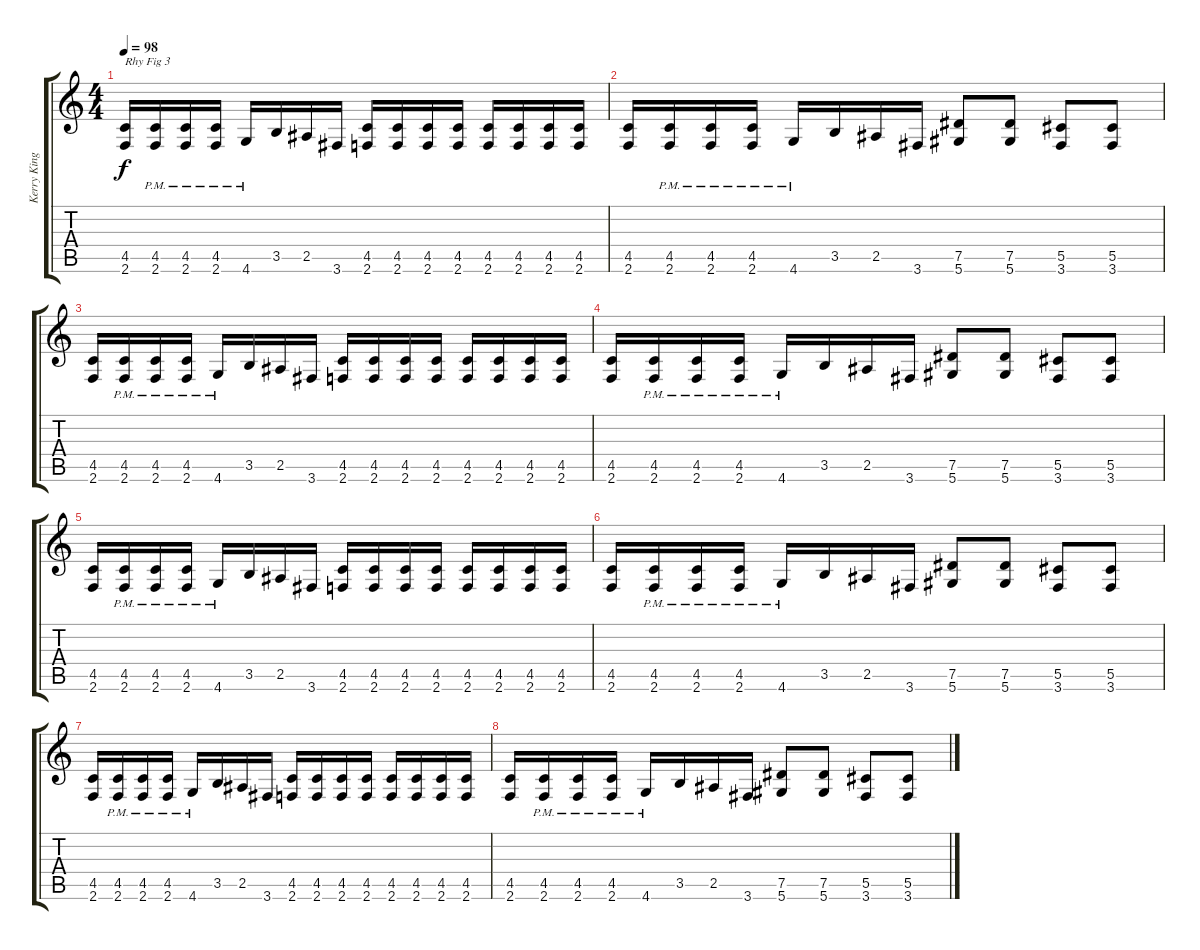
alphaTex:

\track ("Kerry King (Rhythm Guitar)" "Kerry King") {instrument distortionguitar}
\staff {score tabs}
\tuning (Eb4 Bb3 Gb3 Db3 Ab2 Eb2) {hide}
\ts (4 4)
\tempo 98
\clef g2
\ks c
(4.5 2.6).16{txt "Rhy Fig 3" dy f} (4.5{pm} 2.6{pm}).16 (4.5{pm} 2.6{pm}).16 (4.5{pm} 2.6{pm}).16 4.6{pm}.16 3.5.16 2.5.16 3.6.16 (4.5 2.6).16 (4.5 2.6).16 (4.5 2.6).16 (4.5 2.6).16 (4.5 2.6).16 (4.5 2.6).16 (4.5 2.6).16 (4.5 2.6).16 |
(4.5 2.6).16 (4.5{pm} 2.6{pm}).16 (4.5{pm} 2.6{pm}).16 (4.5{pm} 2.6{pm}).16 4.6{pm}.16 3.5.16 2.5.16 3.6.16 (7.5 5.6).8 (7.5 5.6).8 (5.5 3.6).8 (5.5 3.6).8 |
(4.5 2.6).16 (4.5{pm} 2.6{pm}).16 (4.5{pm} 2.6{pm}).16 (4.5{pm} 2.6{pm}).16 4.6{pm}.16 3.5.16 2.5.16 3.6.16 (4.5 2.6).16 (4.5 2.6).16 (4.5 2.6).16 (4.5 2.6).16 (4.5 2.6).16 (4.5 2.6).16 (4.5 2.6).16 (4.5 2.6).16 |
(4.5 2.6).16 (4.5{pm} 2.6{pm}).16 (4.5{pm} 2.6{pm}).16 (4.5{pm} 2.6{pm}).16 4.6{pm}.16 3.5.16 2.5.16 3.6.16 (7.5 5.6).8 (7.5 5.6).8 (5.5 3.6).8 (5.5 3.6).8 |
(4.5 2.6).16 (4.5{pm} 2.6{pm}).16 (4.5{pm} 2.6{pm}).16 (4.5{pm} 2.6{pm}).16 4.6{pm}.16 3.5.16 2.5.16 3.6.16 (4.5 2.6).16 (4.5 2.6).16 (4.5 2.6).16 (4.5 2.6).16 (4.5 2.6).16 (4.5 2.6).16 (4.5 2.6).16 (4.5 2.6).16 |
(4.5 2.6).16 (4.5{pm} 2.6{pm}).16 (4.5{pm} 2.6{pm}).16 (4.5{pm} 2.6{pm}).16 4.6{pm}.16 3.5.16 2.5.16 3.6.16 (7.5 5.6).8 (7.5 5.6).8 (5.5 3.6).8 (5.5 3.6).8 |
(4.5 2.6).16 (4.5{pm} 2.6{pm}).16 (4.5{pm} 2.6{pm}).16 (4.5{pm} 2.6{pm}).16 4.6{pm}.16 3.5.16 2.5.16 3.6.16 (4.5 2.6).16 (4.5 2.6).16 (4.5 2.6).16 (4.5 2.6).16 (4.5 2.6).16 (4.5 2.6).16 (4.5 2.6).16 (4.5 2.6).16 |
(4.5 2.6).16 (4.5{pm} 2.6{pm}).16 (4.5{pm} 2.6{pm}).16 (4.5{pm} 2.6{pm}).16 4.6{pm}.16 3.5.16 2.5.16 3.6.16 (7.5 5.6).8 (7.5 5.6).8 (5.5 3.6).8 (5.5 3.6).8
